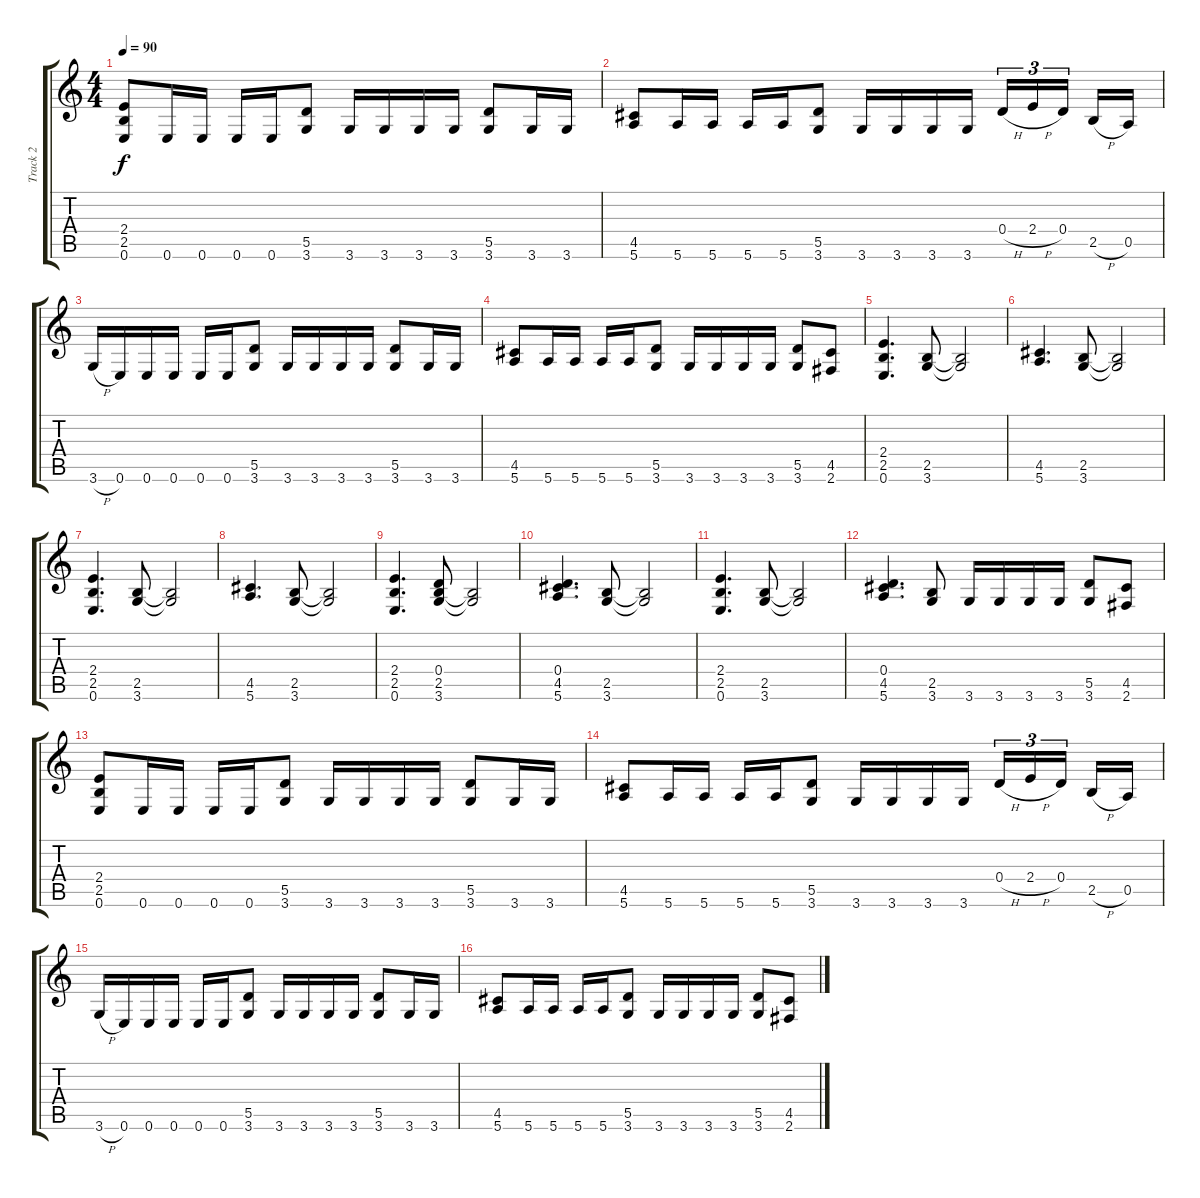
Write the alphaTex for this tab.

\track ("Track 2" "Track 2") {instrument distortionguitar}
\staff {score tabs}
\tuning (E4 B3 G3 D3 A2 E2) {hide}
\ts (4 4)
\tempo 90
\clef g2
\ks c
(2.4 2.5 0.6).8{dy f} 0.6.16 0.6.16 0.6.16 0.6.16 (5.5 3.6).8 3.6.16 3.6.16 3.6.16 3.6.16 (5.5 3.6).8 3.6.16 3.6.16 |
(4.5 5.6).8 5.6.16 5.6.16 5.6.16 5.6.16 (5.5 3.6).8 3.6.16 3.6.16 3.6.16 3.6.16 0.4{h}.16{tu (3 2)} 2.4{h}.16{tu (3 2)} 0.4.16{tu (3 2) beam splitsecondary} 2.5{h}.16 0.5.16 |
3.6{h}.16 0.6.16 0.6.16 0.6.16 0.6.16 0.6.16 (5.5 3.6).8 3.6.16 3.6.16 3.6.16 3.6.16 (5.5 3.6).8 3.6.16 3.6.16 |
(4.5 5.6).8 5.6.16 5.6.16 5.6.16 5.6.16 (5.5 3.6).8 3.6.16 3.6.16 3.6.16 3.6.16 (5.5 3.6).8 (4.5 2.6).8 |
(2.4 2.5 0.6).4{d} (2.5 3.6).8 (2.5{t} 3.6{t}).2 |
(4.5 5.6).4{d} (2.5 3.6).8 (2.5{t} 3.6{t}).2 |
(2.4 2.5 0.6).4{d} (2.5 3.6).8 (2.5{t} 3.6{t}).2 |
(4.5 5.6).4{d} (2.5 3.6).8 (2.5{t} 3.6{t}).2 |
(2.4 2.5 0.6).4{d} (0.4 2.5 3.6).8 (2.5{t} 3.6{t}).2 |
(0.4 4.5 5.6).4{d} (2.5 3.6).8 (2.5{t} 3.6{t}).2 |
(2.4 2.5 0.6).4{d} (2.5 3.6).8 (2.5{t} 3.6{t}).2 |
(0.4 4.5 5.6).4{d} (2.5 3.6).8 3.6.16 3.6.16 3.6.16 3.6.16 (5.5 3.6).8 (4.5 2.6).8 |
(2.4 2.5 0.6).8 0.6.16 0.6.16 0.6.16 0.6.16 (5.5 3.6).8 3.6.16 3.6.16 3.6.16 3.6.16 (5.5 3.6).8 3.6.16 3.6.16 |
(4.5 5.6).8 5.6.16 5.6.16 5.6.16 5.6.16 (5.5 3.6).8 3.6.16 3.6.16 3.6.16 3.6.16 0.4{h}.16{tu (3 2)} 2.4{h}.16{tu (3 2)} 0.4.16{tu (3 2) beam splitsecondary} 2.5{h}.16 0.5.16 |
3.6{h}.16 0.6.16 0.6.16 0.6.16 0.6.16 0.6.16 (5.5 3.6).8 3.6.16 3.6.16 3.6.16 3.6.16 (5.5 3.6).8 3.6.16 3.6.16 |
(4.5 5.6).8 5.6.16 5.6.16 5.6.16 5.6.16 (5.5 3.6).8 3.6.16 3.6.16 3.6.16 3.6.16 (5.5 3.6).8 (4.5 2.6).8
